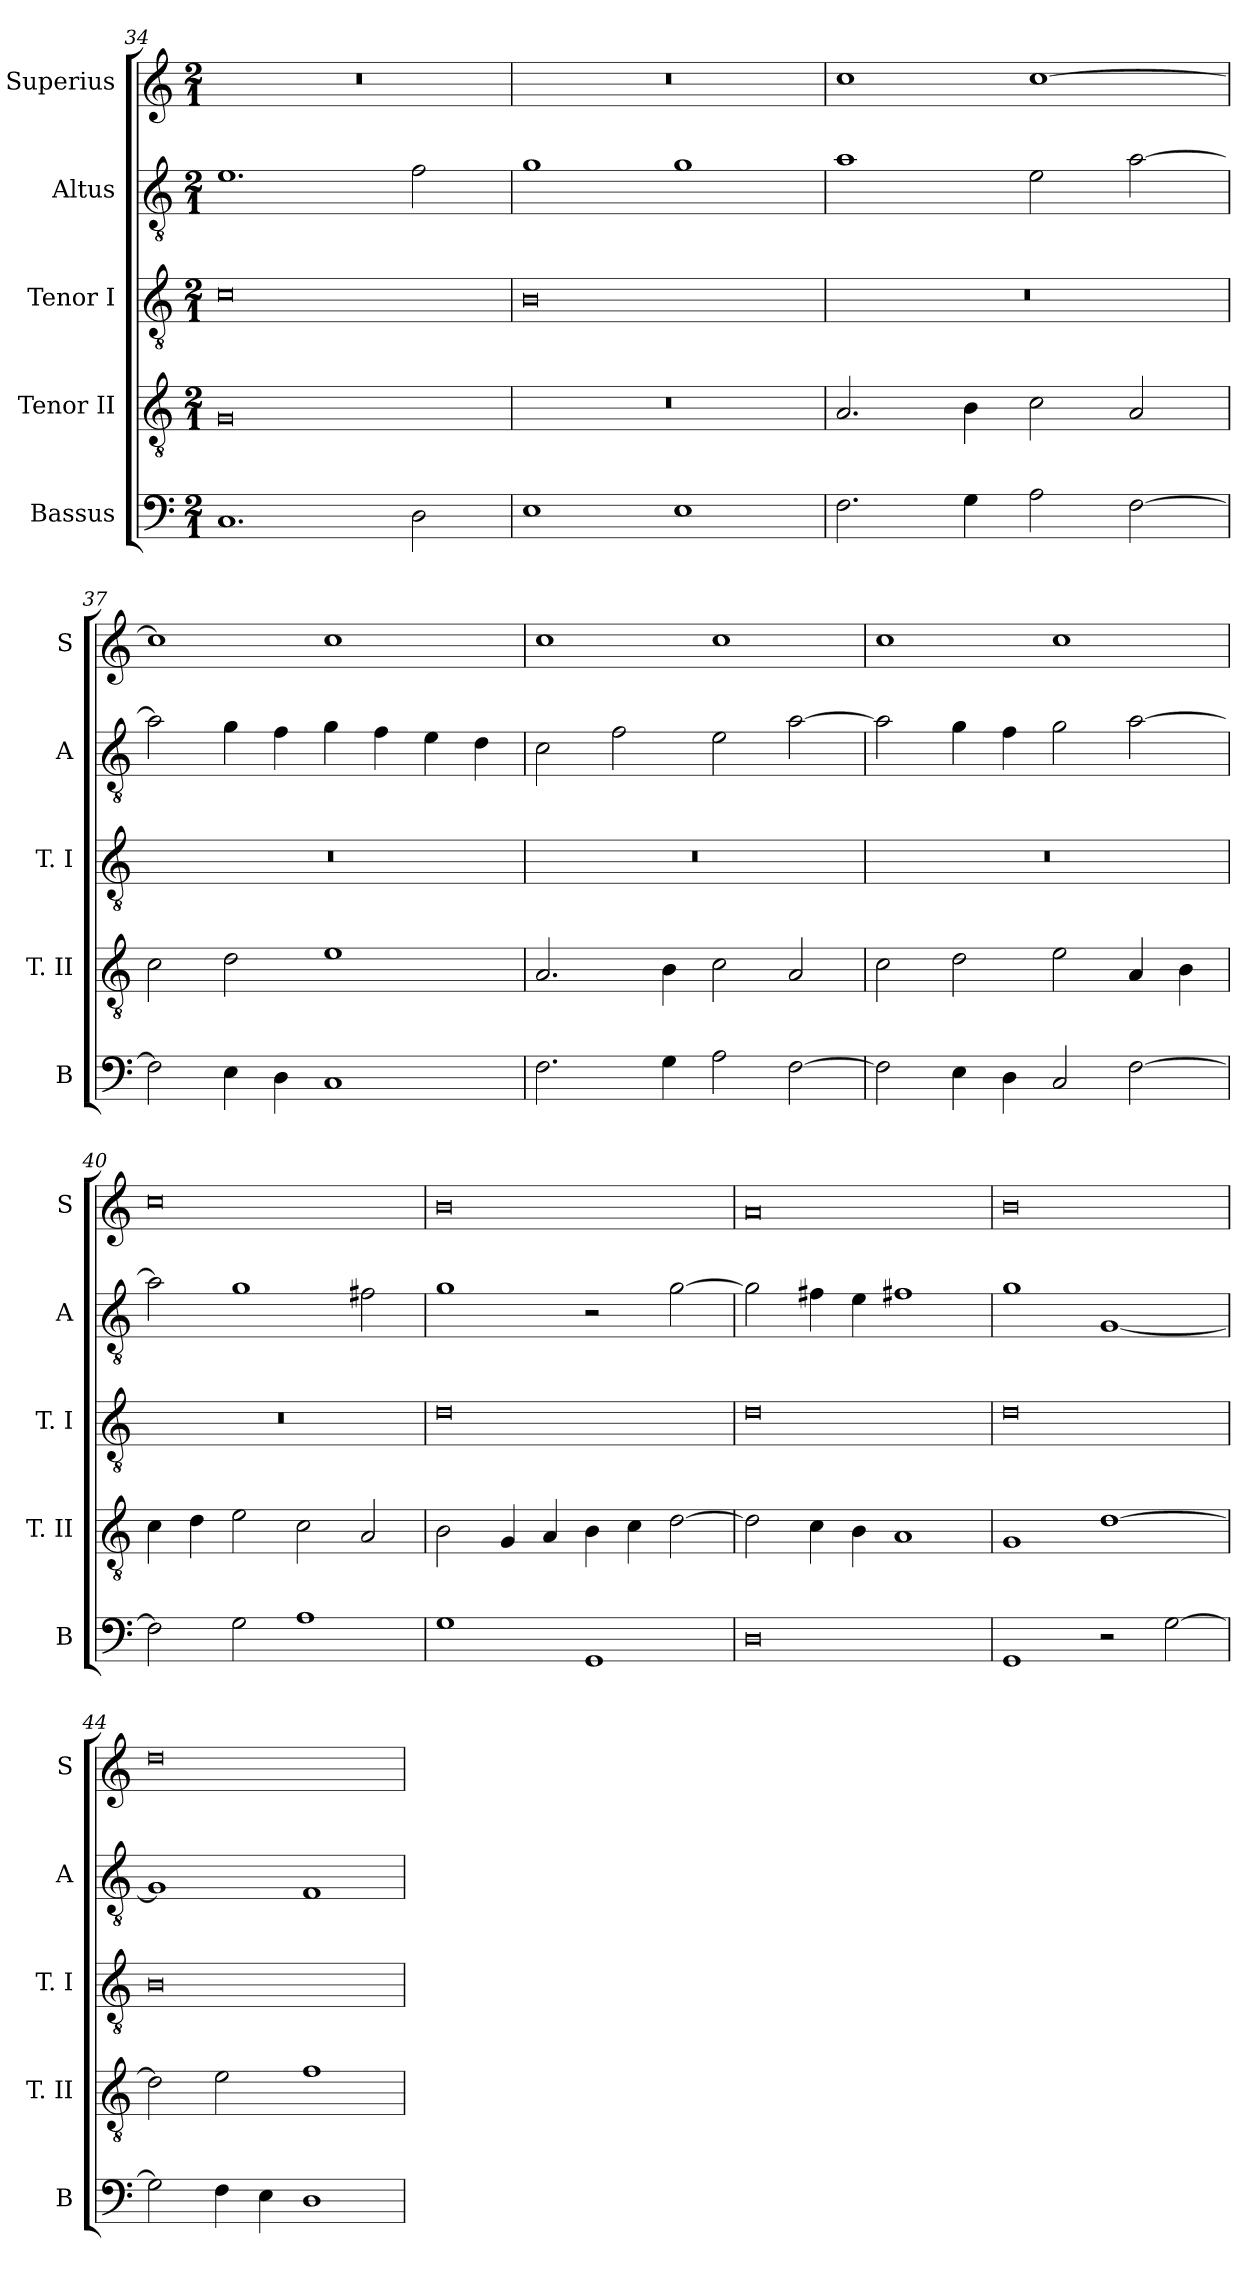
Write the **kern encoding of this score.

**kern	**kern	**kern	**kern	**kern
*part5	*part4	*part3	*part2	*part1
*staff5	*staff4	*staff3	*staff2	*staff1
*I"Bassus	*I"Tenor II	*I"Tenor I	*I"Altus	*I"Superius
*I'B	*I'T. II	*I'T. I	*I'A	*I'S
*clefF4	*clefGv2	*clefGv2	*clefGv2	*clefG2
*k[]	*k[]	*k[]	*k[]	*k[]
*C:	*C:	*C:	*C:	*C:
*M2/1	*M2/1	*M2/1	*M2/1	*M2/1
=34	=34	=34	=34	=34
1.C	0G	0c	1.e	0r
2D	.	.	2f	.
=35	=35	=35	=35	=35
1E	0r	0B	1g	0r
1E	.	.	1g	.
=36	=36	=36	=36	=36
2.F	2.A	0r	1a	1cc
4G	4B	.	.	.
2A	2c	.	2e	[1cc
[2F	2A	.	[2a	.
=37	=37	=37	=37	=37
2F]	2c	0r	2a]	1cc]
4E	2d	.	4g	.
4D	.	.	4f	.
1C	1e	.	4g	1cc
.	.	.	4f	.
.	.	.	4e	.
.	.	.	4d	.
=38	=38	=38	=38	=38
2.F	2.A	0r	2c	1cc
.	.	.	2f	.
4G	4B	.	.	.
2A	2c	.	2e	1cc
[2F	2A	.	[2a	.
=39	=39	=39	=39	=39
2F]	2c	0r	2a]	1cc
4E	2d	.	4g	.
4D	.	.	4f	.
2C	2e	.	2g	1cc
[2F	4A	.	[2a	.
.	4B	.	.	.
=40	=40	=40	=40	=40
2F]	4c	0r	2a]	0cc
.	4d	.	.	.
2G	2e	.	1g	.
1A	2c	.	.	.
.	2A	.	2f#X	.
=41	=41	=41	=41	=41
1G	2B	0d	1g	0b
.	4G	.	.	.
.	4A	.	.	.
1GG	4B	.	2r	.
.	4c	.	.	.
.	[2d	.	[2g	.
=42	=42	=42	=42	=42
0D	2d]	0d	2g]	0a
.	4c	.	4f#X	.
.	4B	.	4e	.
.	1A	.	1f#X	.
=43	=43	=43	=43	=43
1GG	1G	0d	1g	0b
2r	[1d	.	[1G	.
[2G	.	.	.	.
=44	=44	=44	=44	=44
2G]	2d]	0B	1G]	0dd
4F	2e	.	.	.
4E	.	.	.	.
1D	1f	.	1F	.
=	=	=	=	=
*-	*-	*-	*-	*-
